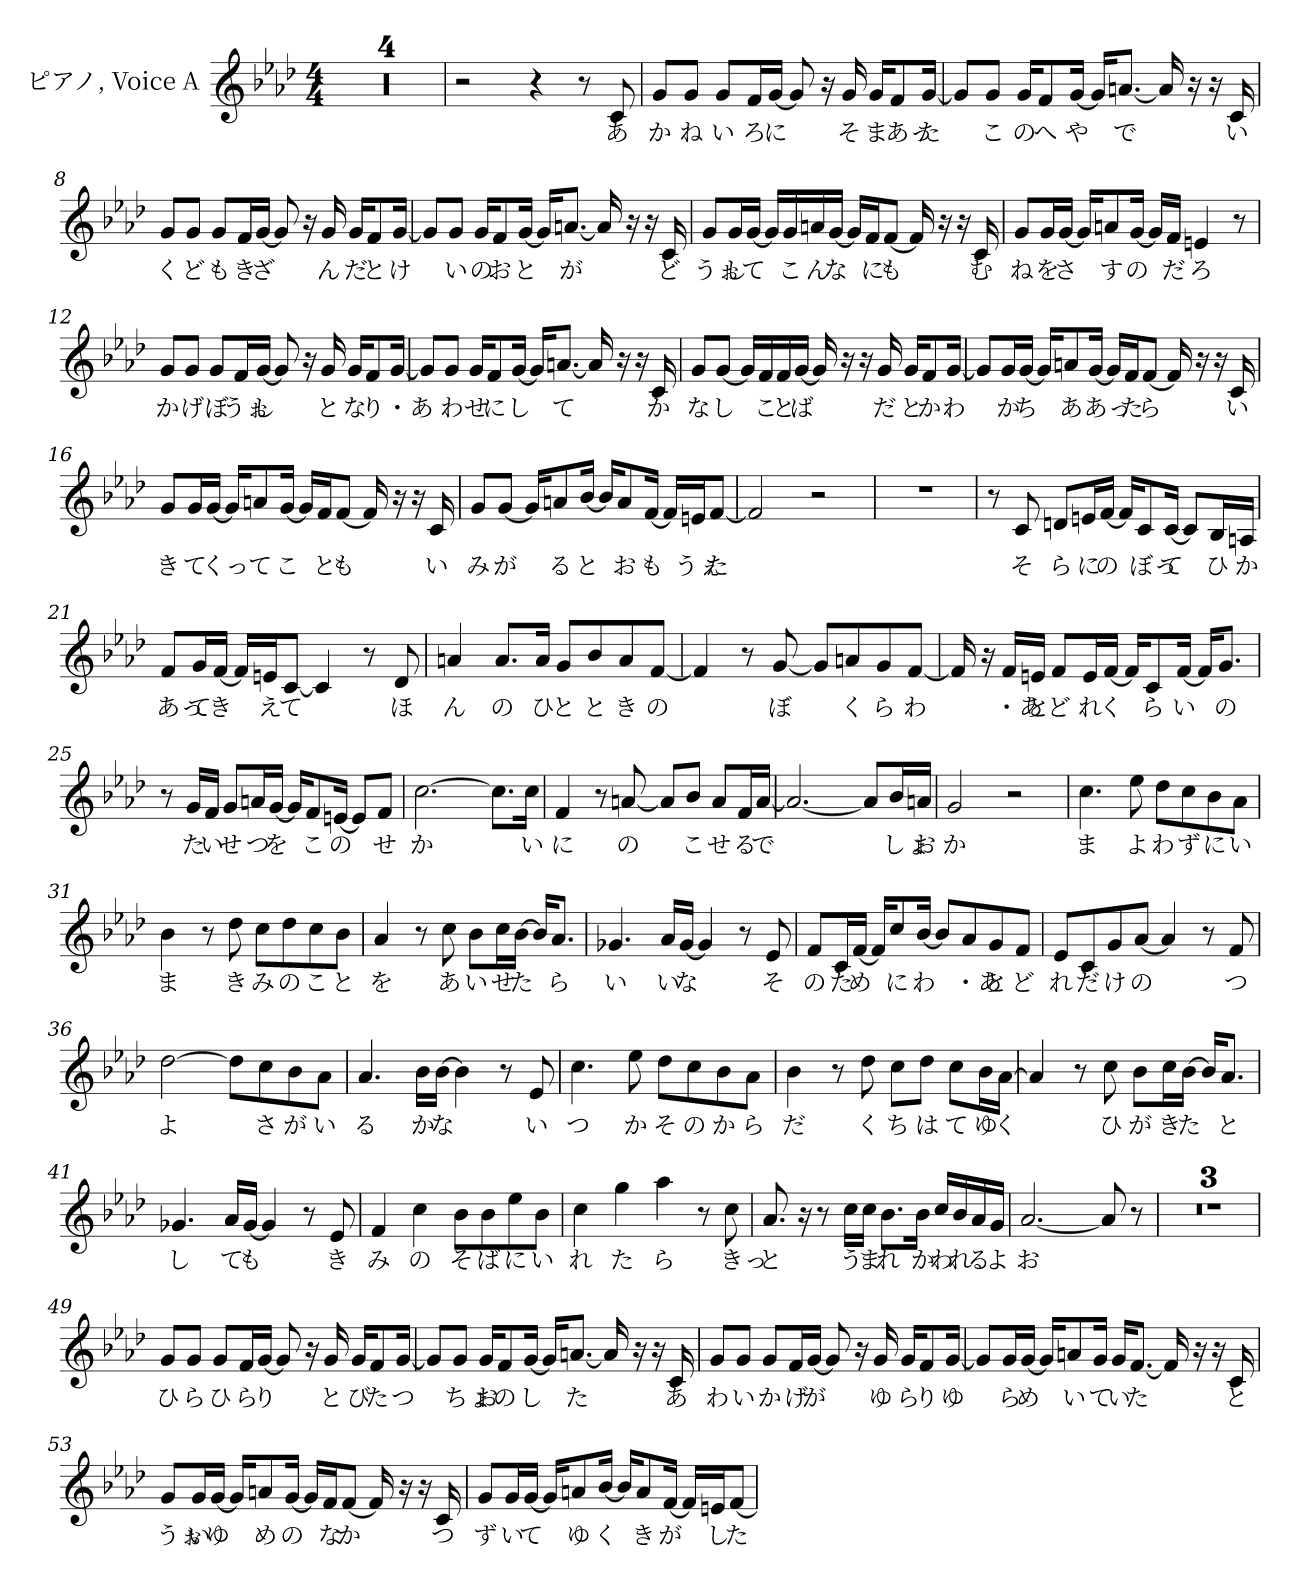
**kern	**text
*part1	*part1
*staff1	*staff1
*I"ピアノ, Voice A	*
*clefG2	*
*k[b-e-a-d-]	*
*M4/4	*
*MM85	*
=1	=1
1r	.
=2	=2
1r	.
=3	=3
1r	.
=4	=4
1r	.
=5	=5
2r	.
4r	.
8r	.
!	!LO:LY:b
8c/	あ
=6	=6
!	!LO:LY:b
8g/L	か
!	!LO:LY:b
8g/J	ね
!	!LO:LY:b
8g/L	い
!	!LO:LY:b
16f/L	ろ
!	!LO:LY:b
[16g/JJ	に
8g/]	.
16r	.
!	!LO:LY:b
16g/	そ
!	!LO:LY:b
16g/KL	ま
!	!LO:LY:b
8f/	あっ
!	!LO:LY:b
[16g/Jk	た
=7	=7
8g/L]	.
!	!LO:LY:b
8g/J	こ
!	!LO:LY:b
16g/KL	の
!	!LO:LY:b
8f/	へ
!	!LO:LY:b
[16g/Jk	や
16g/KL]	.
!	!LO:LY:b
[8.an/J	で
16a/]	.
16r	.
16r	.
!	!LO:LY:b
16c/	い
!!LO:LB:g=z
=8	=8
!	!LO:LY:b
8g/L	く
!	!LO:LY:b
8g/J	ど
!	!LO:LY:b
8g/L	も
!	!LO:LY:b
16f/L	き
!	!LO:LY:b
[16g/JJ	ざ
8g/]	.
16r	.
!	!LO:LY:b
16g/	ん
!	!LO:LY:b
16g/KL	だ
!	!LO:LY:b
8f/	と
!	!LO:LY:b
[16g/Jk	け
=9	=9
8g/L]	.
!	!LO:LY:b
8g/J	い
!	!LO:LY:b
16g/KL	の
!	!LO:LY:b
8f/	お
!	!LO:LY:b
[16g/Jk	と
16g/KL]	.
!	!LO:LY:b
[8.an/J	が
16a/]	.
16r	.
16r	.
!	!LO:LY:b
16c/	ど
=10	=10
!	!LO:LY:b
8g/L	うぉ
!	!LO:LY:b
16g/L	し
!	!LO:LY:b
[16g/JJ	て
16g/LL]	.
!	!LO:LY:b
16g/	こ
!	!LO:LY:b
16an/	ん
!	!LO:LY:b
[16g/JJ	な
16g/LL]	.
!	!LO:LY:b
16f/J	に
!	!LO:LY:b
[8f/J	も
16f/]	.
16r	.
16r	.
!	!LO:LY:b
16c/	む
!!LO:LB:g=z
=11	=11
!	!LO:LY:b
8g/L	ね
!	!LO:LY:b
16g/L	を
!	!LO:LY:b
[16g/JJ	さ
16g/KL]	.
!	!LO:LY:b
8an/	す
!	!LO:LY:b
[16g/Jk	の
16g/LL]	.
!	!LO:LY:b
16f/JJ	だ
!	!LO:LY:b
4en/	ろ
8r	.
=12	=12
!	!LO:LY:b
8g/L	か
!	!LO:LY:b
8g/J	げ
!	!LO:LY:b
8g/L	ぼ
!	!LO:LY:b
16f/L	うぉ
!	!LO:LY:b
[16g/JJ	し
8g/]	.
16r	.
!	!LO:LY:b
16g/	と
!	!LO:LY:b
16g/KL	な
!	!LO:LY:b
8f/	り
!	!LO:LY:b
[16g/Jk	・あ
=13	=13
8g/L]	.
!	!LO:LY:b
8g/J	わ
!	!LO:LY:b
16g/KL	せ
!	!LO:LY:b
8f/	に
!	!LO:LY:b
[16g/Jk	し
16g/KL]	.
!	!LO:LY:b
[8.an/J	て
16a/]	.
16r	.
16r	.
!	!LO:LY:b
16c/	か
!!LO:LB:g=z
=14	=14
!	!LO:LY:b
8g/L	な
!	!LO:LY:b
[8g/J	し
16g/LL]	.
!	!LO:LY:b
16f/	こ
!	!LO:LY:b
16f/	と
!	!LO:LY:b
[16g/JJ	ば
16g/]	.
16r	.
16r	.
!	!LO:LY:b
16g/	だ
!	!LO:LY:b
16g/KL	と
!	!LO:LY:b
8f/	か
!	!LO:LY:b
[16g/Jk	わ
=15	=15
8g/L]	.
!	!LO:LY:b
16g/L	か
!	!LO:LY:b
[16g/JJ	ち
16g/KL]	.
!	!LO:LY:b
8an/	あ
!	!LO:LY:b
[16g/Jk	あっ
16g/LL]	.
!	!LO:LY:b
16f/J	た
!	!LO:LY:b
[8f/J	ら
16f/]	.
16r	.
16r	.
!	!LO:LY:b
16c/	い
=16	=16
!	!LO:LY:b
8g/L	き
!	!LO:LY:b
16g/L	て
!	!LO:LY:b
[16g/JJ	くっ
16g/KL]	.
!	!LO:LY:b
8an/	て
!	!LO:LY:b
[16g/Jk	こ
16g/LL]	.
!	!LO:LY:b
16f/J	と
!	!LO:LY:b
[8f/J	も
16f/]	.
16r	.
16r	.
!	!LO:LY:b
16c/	い
!!LO:LB:g=z
=17	=17
!	!LO:LY:b
8g/L	み
!	!LO:LY:b
[8g/J	が
16g/KL]	.
!	!LO:LY:b
8an/	る
!	!LO:LY:b
[16b-/Jk	と
16b-/KL]	.
!	!LO:LY:b
8a/	お
!	!LO:LY:b
[16f/Jk	も
16f/LL]	.
!	!LO:LY:b
16en/J	うぇ
!	!LO:LY:b
[8f/J	た
=18	=18
2f/]	.
2r	.
=19	=19
1r	.
=20	=20
8r	.
!	!LO:LY:b
8c/	そ
!	!LO:LY:b
8dn/L	ら
!	!LO:LY:b
16en/L	に
!	!LO:LY:b
[16f/JJ	の
16f/KL]	.
!	!LO:LY:b
8c/	ぼっ
!	!LO:LY:b
[16c/Jk	て
8c/L]	.
!	!LO:LY:b
16B-/L	ひ
!	!LO:LY:b
16An/JJ	か
=21	=21
!	!LO:LY:b
8f/L	あっ
!	!LO:LY:b
16g/L	て
!	!LO:LY:b
[16f/JJ	き
16f/LL]	.
!	!LO:LY:b
16en/J	え
!	!LO:LY:b
[8c/J	て
4c/]	.
8r	.
!	!LO:LY:b
8d-/	ほ
!!LO:LB:g=z
=22	=22
!	!LO:LY:b
4an/	ん
!	!LO:LY:b
8.a/L	の
!	!LO:LY:b
16a/Jk	ひ
!	!LO:LY:b
8g/L	と
!	!LO:LY:b
8b-/	と
!	!LO:LY:b
8a/	き
!	!LO:LY:b
[8f/J	の
=23	=23
4f/]	.
8r	.
!	!LO:LY:b
[8g/	ぼ
8g/L]	.
!	!LO:LY:b
8an/	く
!	!LO:LY:b
8g/	ら
!	!LO:LY:b
[8f/J	わ
=24	=24
16f/]	.
16r	.
!	!LO:LY:b
16f/LL	・あ
!	!LO:LY:b
16en/JJ	と
!	!LO:LY:b
8f/L	ど
!	!LO:LY:b
16e/L	れ
!	!LO:LY:b
[16f/JJ	く
16f/KL]	.
!	!LO:LY:b
8c/	ら
!	!LO:LY:b
[16f/Jk	い
16f/KL]	.
!	!LO:LY:b
8.g/J	の
=25	=25
8r	.
!	!LO:LY:b
16g/LL	た
!	!LO:LY:b
16f/JJ	い
!	!LO:LY:b
8g/L	せ
!	!LO:LY:b
16an/L	つ
!	!LO:LY:b
[16g/JJ	を
16g/KL]	.
!	!LO:LY:b
8f/	こ
!	!LO:LY:b
[16en/Jk	の
8e/L]	.
!	!LO:LY:b
8f/J	せ
!!LO:LB:g=z
=26	=26
!	!LO:LY:b
[2.cc\	か
8.cc\L]	.
!	!LO:LY:b
16cc\Jk	い
=27	=27
!	!LO:LY:b
4f/	に
8r	.
!	!LO:LY:b
[8an/	の
8a/L]	.
!	!LO:LY:b
8b-/J	こ
!	!LO:LY:b
8a/L	せ
!	!LO:LY:b
16f/L	る
!	!LO:LY:b
[16a/JJ	で
=28	=28
2.a/_	.
8a/L]	.
!	!LO:LY:b
16b-/L	しょ
!	!LO:LY:b
16an/JJ	お
=29	=29
!	!LO:LY:b
2g/	か
2r	.
=30	=30
!	!LO:LY:b
4.cc\	ま
!	!LO:LY:b
8ee-\	よ
!	!LO:LY:b
8dd-\L	わ
!	!LO:LY:b
8cc\	ず
!	!LO:LY:b
8b-\	に
!	!LO:LY:b
8a-\J	い
=31	=31
!	!LO:LY:b
4b-\	ま
8r	.
!	!LO:LY:b
8dd-\	き
!	!LO:LY:b
8cc\L	み
!	!LO:LY:b
8dd-\	の
!	!LO:LY:b
8cc\	こ
!	!LO:LY:b
8b-\J	と
!!LO:LB:g=z
=32	=32
!	!LO:LY:b
4a-/	を
8r	.
!	!LO:LY:b
8cc\	あ
!	!LO:LY:b
8b-\L	い
!	!LO:LY:b
16cc\L	せ
!	!LO:LY:b
[16b-\JJ	た
16b-/KL]	.
!	!LO:LY:b
8.a-/J	ら
=33	=33
!	!LO:LY:b
4.g-X/	い
!	!LO:LY:b
16a-/LL	い
!	!LO:LY:b
[16g-/JJ	な
4g-/]	.
8r	.
!	!LO:LY:b
8e-/	そ
=34	=34
!	!LO:LY:b
8f/L	の
!	!LO:LY:b
16c/L	た
!	!LO:LY:b
[16f/JJ	め
16f/KL]	.
!	!LO:LY:b
8cc/	に
!	!LO:LY:b
[16b-/Jk	わ
8b-/L]	.
!	!LO:LY:b
8a-/	・あ
!	!LO:LY:b
8g/	と
!	!LO:LY:b
8f/J	ど
=35	=35
!	!LO:LY:b
8e-/L	れ
!	!LO:LY:b
8c/	だ
!	!LO:LY:b
8g/	け
!	!LO:LY:b
[8a-/J	の
4a-/]	.
8r	.
!	!LO:LY:b
8f/	つ
=36	=36
!	!LO:LY:b
[2dd-\	よ
8dd-\L]	.
!	!LO:LY:b
8cc\	さ
!	!LO:LY:b
8b-\	が
!	!LO:LY:b
8a-\J	い
!!LO:LB:g=z
=37	=37
!	!LO:LY:b
4.a-/	る
!	!LO:LY:b
16b-\LL	か
!	!LO:LY:b
[16b-\JJ	な
4b-\]	.
8r	.
!	!LO:LY:b
8e-/	い
=38	=38
!	!LO:LY:b
4.cc\	つ
!	!LO:LY:b
8ee-\	か
!	!LO:LY:b
8dd-\L	そ
!	!LO:LY:b
8cc\	の
!	!LO:LY:b
8b-\	か
!	!LO:LY:b
8a-\J	ら
=39	=39
!	!LO:LY:b
4b-\	だ
8r	.
!	!LO:LY:b
8dd-\	く
!	!LO:LY:b
8cc\L	ち
!	!LO:LY:b
8dd-\J	は
!	!LO:LY:b
8cc\L	て
!	!LO:LY:b
16b-\L	ゆ
!	!LO:LY:b
[16a-\JJ	く
=40	=40
4a-/]	.
8r	.
!	!LO:LY:b
8cc\	ひ
!	!LO:LY:b
8b-\L	が
!	!LO:LY:b
16cc\L	き
!	!LO:LY:b
[16b-\JJ	た
16b-/KL]	.
!	!LO:LY:b
8.a-/J	と
=41	=41
!	!LO:LY:b
4.g-X/	し
!	!LO:LY:b
16a-/LL	て
!	!LO:LY:b
[16g-/JJ	も
4g-/]	.
8r	.
!	!LO:LY:b
8e-/	き
!!LO:LB:g=z
=42	=42
!	!LO:LY:b
4f/	み
!	!LO:LY:b
4cc\	の
!	!LO:LY:b
8b-\L	そ
!	!LO:LY:b
8b-\	ば
!	!LO:LY:b
8ee-\	に
!	!LO:LY:b
8b-\J	い
=43	=43
!	!LO:LY:b
4cc\	れ
!	!LO:LY:b
4gg\	た
!	!LO:LY:b
4aa-\	ら
8r	.
!	!LO:LY:b
8cc\	きっ
=44	=44
!	!LO:LY:b
8.a-/	と
16r	.
8r	.
!	!LO:LY:b
16cc\LL	う
!	!LO:LY:b
16cc\JJ	ま
!	!LO:LY:b
8.b-\L	れ
!	!LO:LY:b
16b-\Jk	か
!	!LO:LY:b
16cc/LL	わ
!	!LO:LY:b
16b-/	れ
!	!LO:LY:b
16a-/	る
!	!LO:LY:b
16g/JJ	よ
=45	=45
!	!LO:LY:b
[2.a-/	お
8a-/]	.
8r	.
=46	=46
1r	.
=47	=47
1r	.
=48	=48
1r	.
!!LO:LB:g=z
=49	=49
!	!LO:LY:b
8g/L	ひ
!	!LO:LY:b
8g/J	ら
!	!LO:LY:b
8g/L	ひ
!	!LO:LY:b
16f/L	ら
!	!LO:LY:b
[16g/JJ	り
8g/]	.
16r	.
!	!LO:LY:b
16g/	と
!	!LO:LY:b
16g/KL	び
!	!LO:LY:b
8f/	た
!	!LO:LY:b
[16g/Jk	つ
=50	=50
8g/L]	.
!	!LO:LY:b
8g/J	ちょ
!	!LO:LY:b
16g/KL	お
!	!LO:LY:b
8f/	の
!	!LO:LY:b
[16g/Jk	し
16g/KL]	.
!	!LO:LY:b
[8.an/J	た
16a/]	.
16r	.
16r	.
!	!LO:LY:b
16c/	あ
=51	=51
!	!LO:LY:b
8g/L	わ
!	!LO:LY:b
8g/J	い
!	!LO:LY:b
8g/L	か
!	!LO:LY:b
16f/L	げ
!	!LO:LY:b
[16g/JJ	が
8g/]	.
16r	.
!	!LO:LY:b
16g/	ゆ
!	!LO:LY:b
16g/KL	ら
!	!LO:LY:b
8f/	り
!	!LO:LY:b
[16g/Jk	ゆ
!!LO:PB:g=z
=52	=52
8g/L]	.
!	!LO:LY:b
16g/L	ら
!	!LO:LY:b
[16g/JJ	め
16g/KL]	.
!	!LO:LY:b
8an/	い
!	!LO:LY:b
16g/Jk	て
!	!LO:LY:b
16g/KL	い
!	!LO:LY:b
[8.f/J	た
16f/]	.
16r	.
16r	.
!	!LO:LY:b
16c/	と
=53	=53
!	!LO:LY:b
8g/L	うぉ
!	!LO:LY:b
16g/L	い
!	!LO:LY:b
[16g/JJ	ゆ
16g/KL]	.
!	!LO:LY:b
8an/	め
!	!LO:LY:b
[16g/Jk	の
16g/LL]	.
!	!LO:LY:b
16f/J	な
!	!LO:LY:b
[8f/J	か
16f/]	.
16r	.
16r	.
!	!LO:LY:b
16c/	つ
=54	=54
!	!LO:LY:b
8g/L	ず
!	!LO:LY:b
16g/L	い
!	!LO:LY:b
[16g/JJ	て
16g/KL]	.
!	!LO:LY:b
8an/	ゆ
!	!LO:LY:b
[16b-/Jk	く
16b-/KL]	.
!	!LO:LY:b
8a/	き
!	!LO:LY:b
[16f/Jk	が
16f/LL]	.
!	!LO:LY:b
16en/J	し
!	!LO:LY:b
[8f/J	た
=	=
*-	*-
